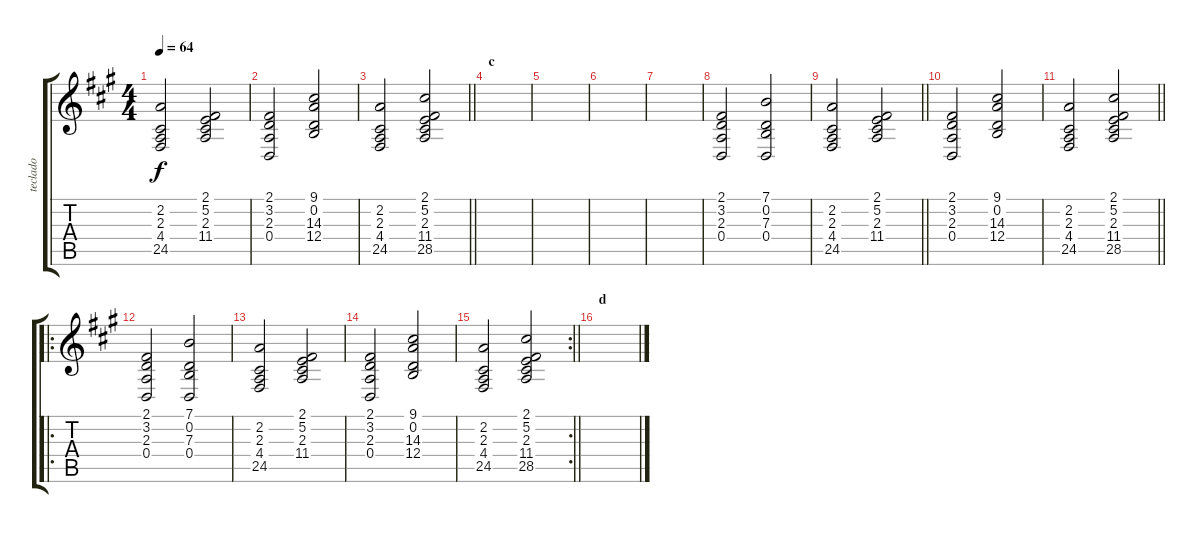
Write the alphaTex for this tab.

\track ("teclado" "teclado") {instrument pad2warm}
\staff {score tabs}
\tuning (E4 B3 G3 D3 A2 E2) {hide}
\ts (4 4)
\tempo 64
\clef g2
\ks a
(2.2 2.3 4.4 24.5).2{dy f} (2.1 5.2 2.3 11.4).2 |
(2.1 3.2 2.3 0.4).2 (9.1 0.2 14.3 12.4).2 |
\barLineRight lightlight
(2.2 2.3 4.4 24.5).2 (2.1 5.2 2.3 11.4 28.5).2 |
\section ("" "c")
|
|
|
|
(2.1 3.2 2.3 0.4).2 (7.1 0.2 7.3 0.4).2 |
\barLineRight lightlight
(2.2 2.3 4.4 24.5).2 (2.1 5.2 2.3 11.4).2 |
(2.1 3.2 2.3 0.4).2 (9.1 0.2 14.3 12.4).2 |
\barLineRight lightlight
(2.2 2.3 4.4 24.5).2 (2.1 5.2 2.3 11.4 28.5).2 |
\ro
(2.1 3.2 2.3 0.4).2 (7.1 0.2 7.3 0.4).2 |
(2.2 2.3 4.4 24.5).2 (2.1 5.2 2.3 11.4).2 |
(2.1 3.2 2.3 0.4).2 (9.1 0.2 14.3 12.4).2 |
\rc 2
\barLineRight lightlight
(2.2 2.3 4.4 24.5).2 (2.1 5.2 2.3 11.4 28.5).2 |
\section ("" "d")
